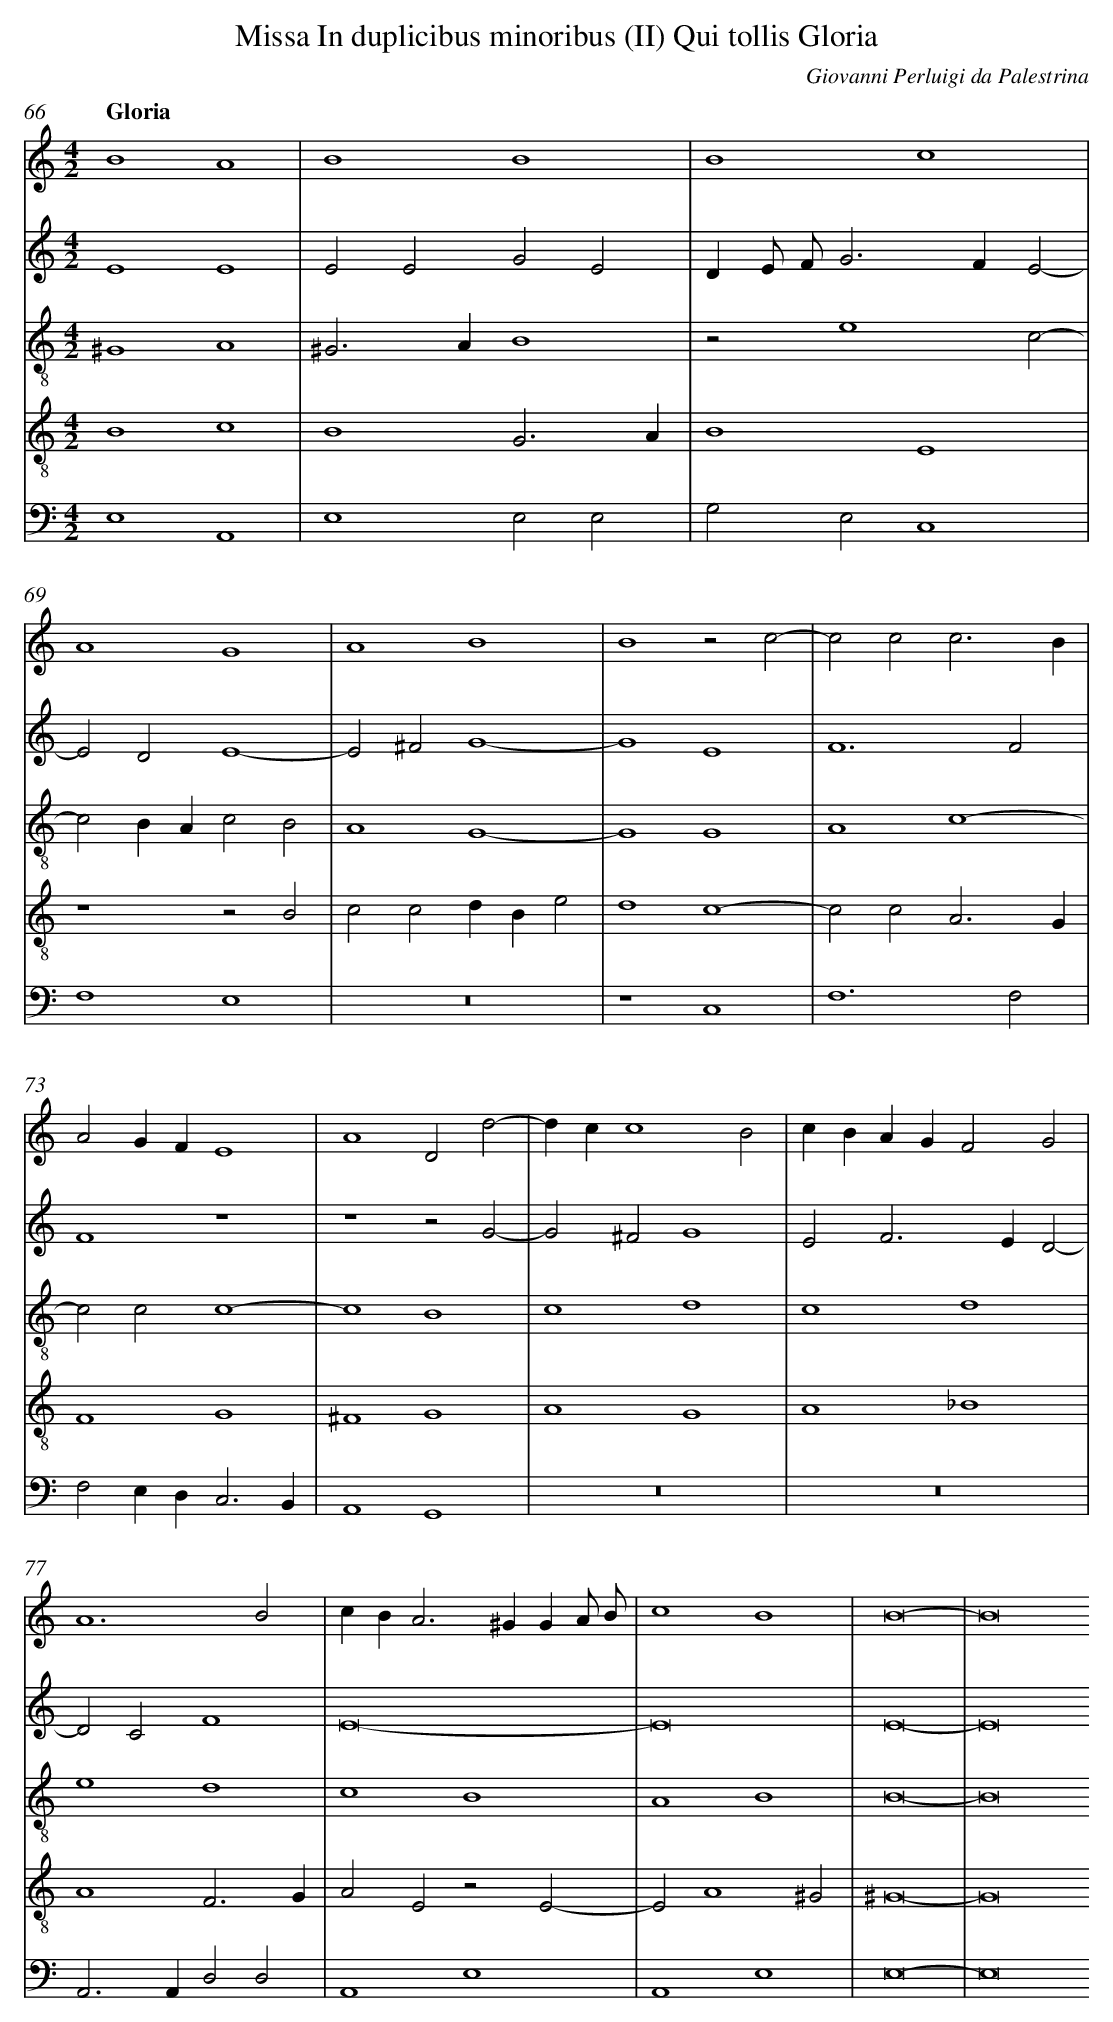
X:1
T: Missa In duplicibus minoribus (II) Qui tollis Gloria
C: Giovanni Perluigi da Palestrina
L: 1/4
M: 4/2
Q: "Gloria"
V: 1 clef=treble
V: 2 clef=treble
V: 3 clef=treble-8
V: 4 clef=treble-8
V: 5 clef=bass
K: C
[V:1] B4A4 |
[V:2] E4E4 |
[V:3] ^G4A4 |
[V:4] B4c4 |
[V:5] E,4A,,4 |
[V:1] B4B4 |
[V:2] E2E2G2E2 |
[V:3] ^G2>A2B4 |
[V:4] B4G3A |
[V:5] E,4E,2E,2 |
[V:1] B4c4 |
[V:2] DE/ F/G2>F2E2- |
[V:3] z2e4c2- |
[V:4] B4E4 |
[V:5] G,2E,2C,4 |
[V:1] A4G4 |
[V:2] E2D2E4- |
[V:3] c2BAc2B2 |
[V:4] z4z2B2 |
[V:5] F,4E,4 |
[V:1] A4B4 |
[V:2] E2^F2G4- |
[V:3] A4G4- |
[V:4] c2c2dBe2 |
[V:5] z8 |
[V:1] B4z2c2- |
[V:2] G4E4 |
[V:3] G4G4 |
[V:4] d4c4- |
[V:5] z4C,4 |
[V:1] c2c2c3B |
[V:2] F6F2 |
[V:3] A4c4- |
[V:4] c2c2A3G |
[V:5] F,6F,2 |
[V:1] A2GFE4 |
[V:2] F4z4 |
[V:3] c2c2c4- |
[V:4] F4G4 |
[V:5] F,2E,D,2<C,2B,, |
[V:1] A4D2d2- |
[V:2] z4z2G2- |
[V:3] c4B4 |
[V:4] ^F4G4 |
[V:5] A,,4G,,4 |
[V:1] dcc4B2 |
[V:2] G2^F2G4 |
[V:3] c4d4 |
[V:4] A4G4 |
[V:5] z8 |
[V:1] cBAGF2G2 |
[V:2] E2F2>E2D2- |
[V:3] c4d4 |
[V:4] A4_B4 |
[V:5] z8 |
[V:1] A6B2 |
[V:2] D2C2F4 |
[V:3] e4d4 |
[V:4] A4F3G |
[V:5] A,,2>A,,2D,2D,2 |
[V:1] cB2<A2^GGA/ B/ |
[V:2] E8- |
[V:3] c4B4 |
[V:4] A2E2z2E2- |
[V:5] A,,4E,4 |
[V:1] c4B4 |
[V:2] E8 |
[V:3] A4B4 |
[V:4] E2A4^G2 |
[V:5] A,,4E,4 |
[V:1] B8- |
[V:2] E8- |
[V:3] B8- |
[V:4] ^G8- |
[V:5] E,8- |
[V:1] B8
[V:2] E8
[V:3] B8
[V:4] G8
[V:5] E,8
